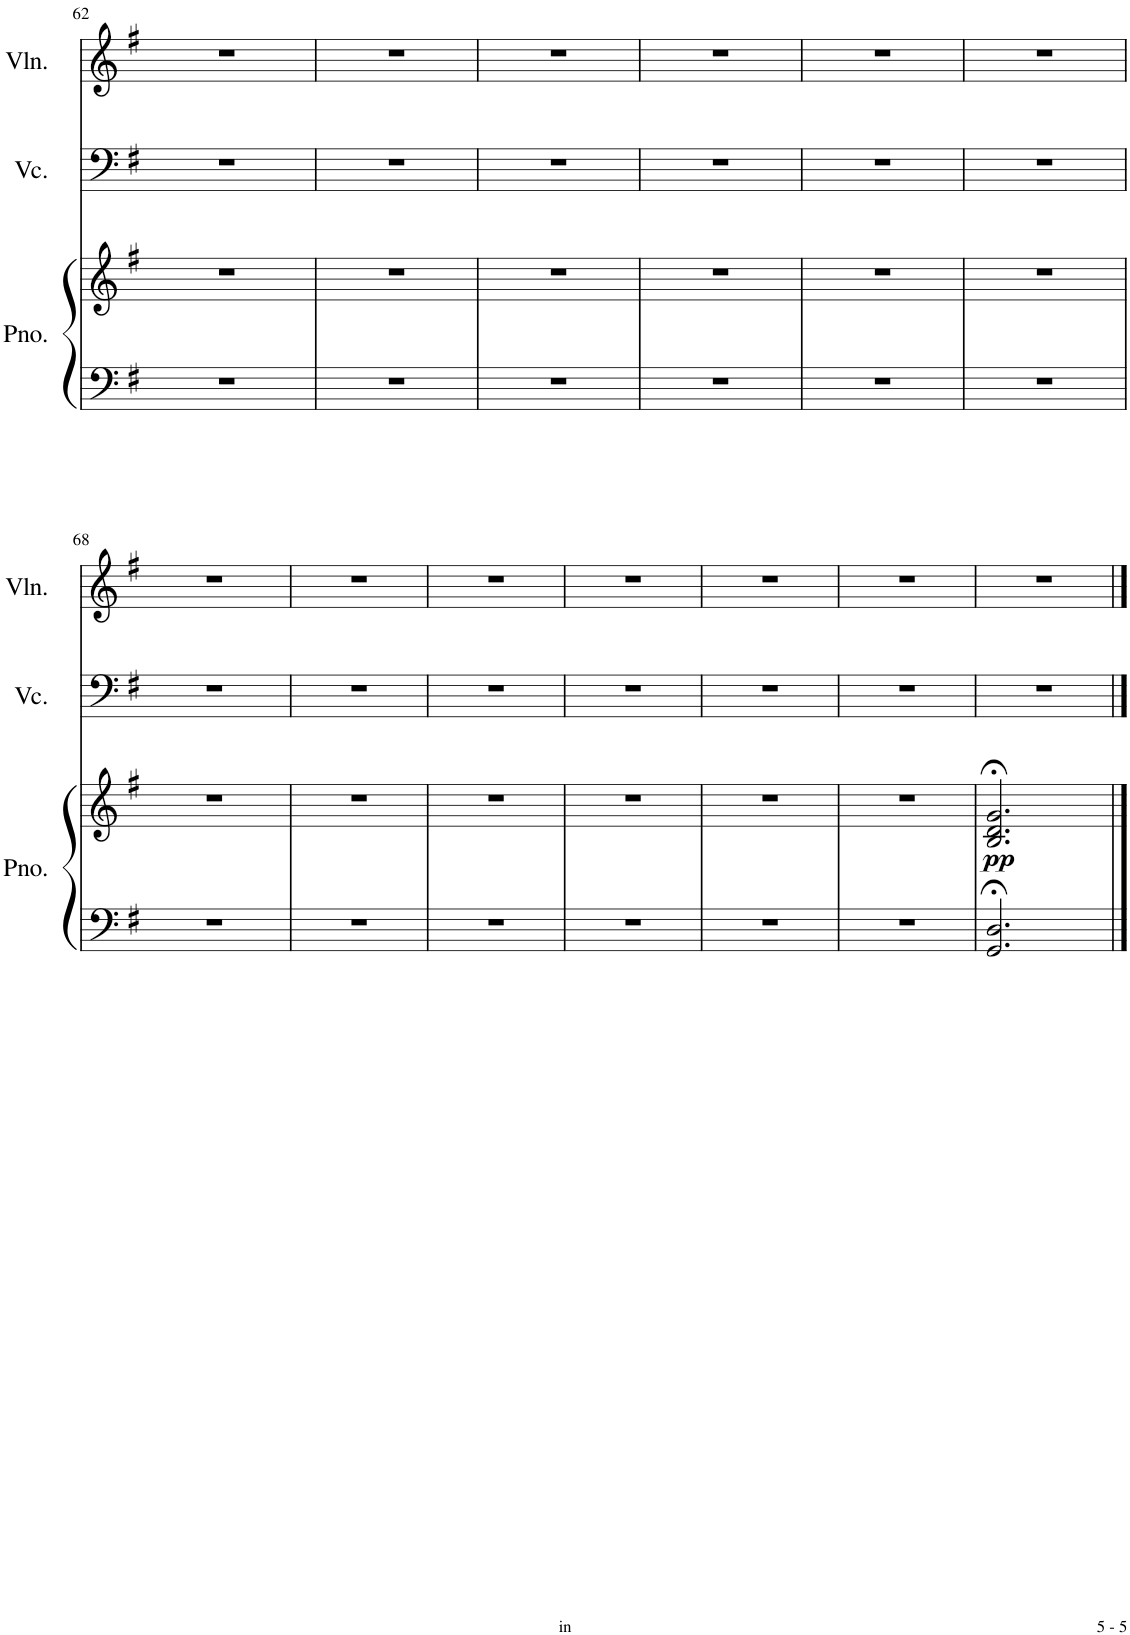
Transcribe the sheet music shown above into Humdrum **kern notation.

**kern	**kern	**dynam	**kern	**kern
*part3	*part3	*part3	*part2	*part1
*staff4	*staff3	*staff3/4	*staff2	*staff1
*I"Piano	*	*	*I"Violoncello	*I"Violin
*I'Pno.	*	*	*I'Vc.	*I'Vln.
!!LO:PB:g=z
*clefF4	*clefG2	*	*clefF4	*clefG2
*k[f#]	*k[f#]	*	*k[f#]	*k[f#]
*M6/8	*M6/8	*	*M6/8	*M6/8
=62	=62	=62	=62	=62
2.r	2.r	.	2.r	2.r
=63	=63	=63	=63	=63
2.r	2.r	.	2.r	2.r
=64	=64	=64	=64	=64
2.r	2.r	.	2.r	2.r
=65	=65	=65	=65	=65
2.r	2.r	.	2.r	2.r
=66	=66	=66	=66	=66
2.r	2.r	.	2.r	2.r
=67	=67	=67	=67	=67
2.r	2.r	.	2.r	2.r
!!LO:LB:g=z
=68	=68	=68	=68	=68
2.r	2.r	.	2.r	2.r
=69	=69	=69	=69	=69
2.r	2.r	.	2.r	2.r
=70	=70	=70	=70	=70
2.r	2.r	.	2.r	2.r
=71	=71	=71	=71	=71
2.r	2.r	.	2.r	2.r
=72	=72	=72	=72	=72
2.r	2.r	.	2.r	2.r
=73	=73	=73	=73	=73
2.r	2.r	.	2.r	2.r
=74	=74	=74	=74	=74
!	!	!LO:DY:b	!	!
2.GG/;< 2.D/;<	2.B/;< 2.d/;< 2.g/;<	pp	2.r	2.r
==	==	==	==	==
*-	*-	*-	*-	*-
